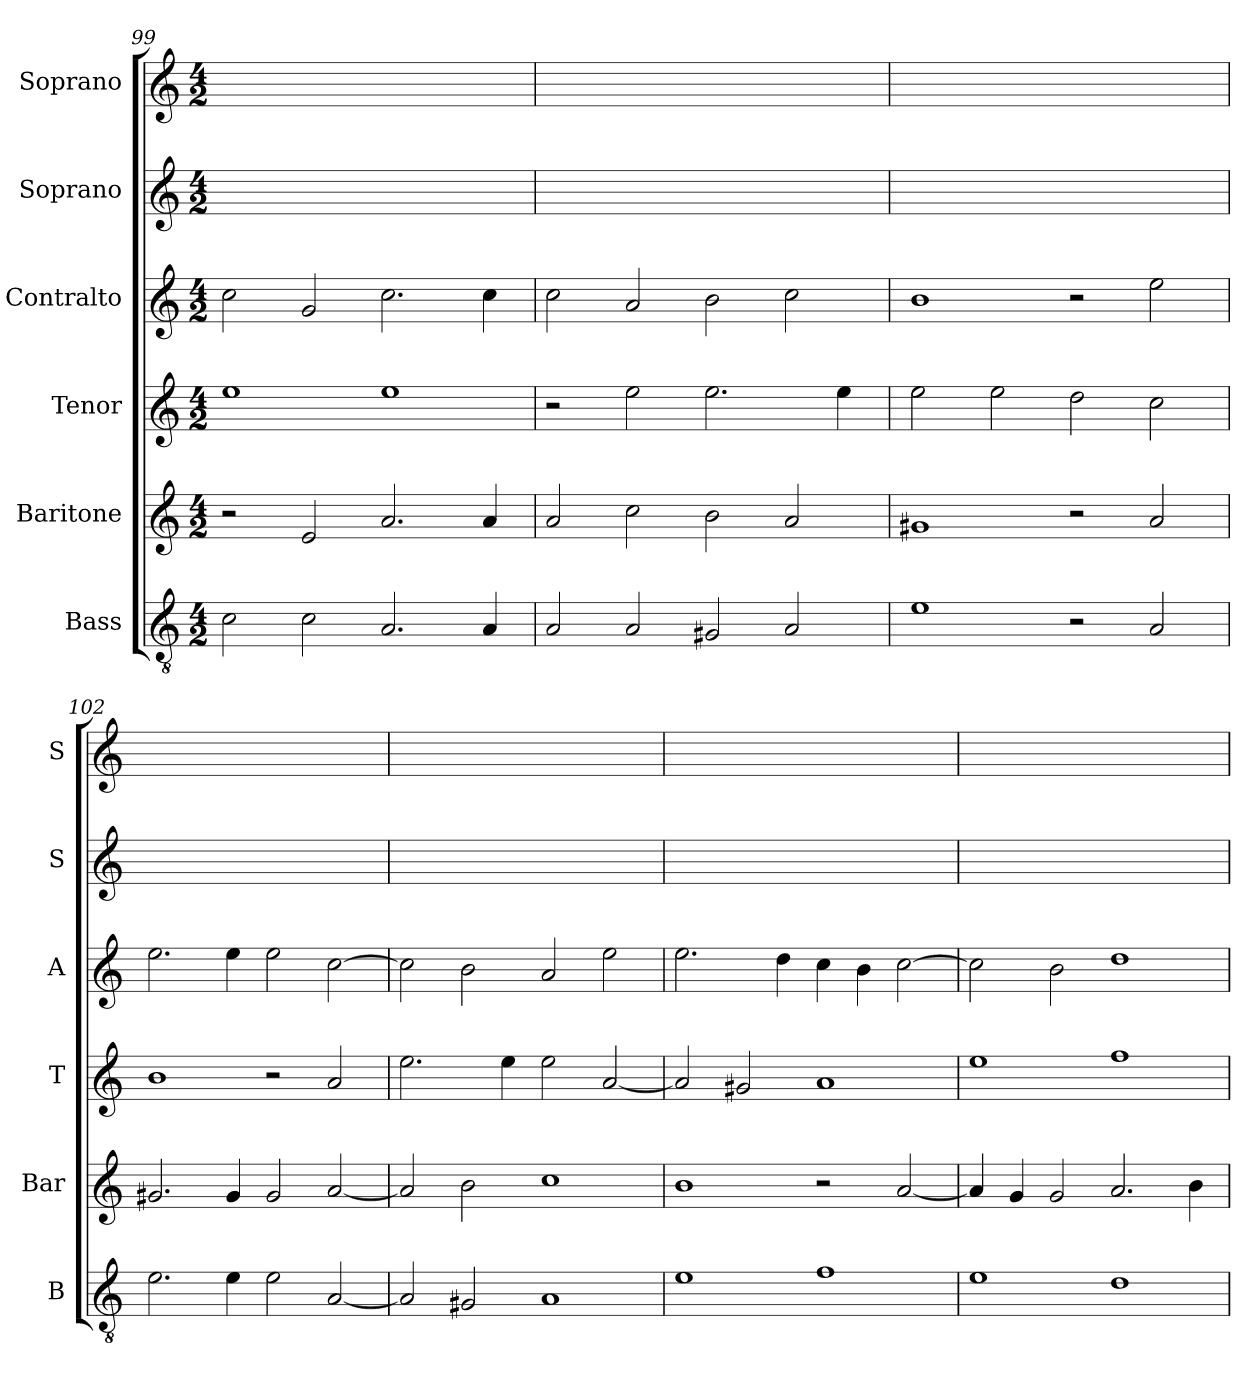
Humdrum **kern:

**kern	**kern	**kern	**kern	**kern	**kern
*part6	*part5	*part4	*part3	*part2	*part1
*staff6	*staff5	*staff4	*staff3	*staff2	*staff1
*I"Bass	*I"Baritone	*I"Tenor	*I"Contralto	*I"Soprano	*I"Soprano
*I'B	*I'Bar	*I'T	*I'A	*I'S	*I'S
*clefGv2	*clefG2	*clefG2	*clefG2	*clefG2	*clefG2
*k[]	*k[]	*k[]	*k[]	*k[]	*k[]
*G:mix	*G:mix	*G:mix	*G:mix	*G:mix	*G:mix
*M4/2	*M4/2	*M4/2	*M4/2	*M4/2	*M4/2
=99	=99	=99	=99	=99	=99
2c	2r	1ee	2cc	0ryy	0ryy
2c	2e	.	2g	.	.
2.A	2.a	1ee	2.cc	.	.
4A	4a	.	4cc	.	.
=100	=100	=100	=100	=100	=100
2A	2a	2r	2cc	0ryy	0ryy
2A	2cc	2ee	2a	.	.
2G#X	2b	2.ee	2b	.	.
2A	2a	.	2cc	.	.
.	.	4ee	.	.	.
=101	=101	=101	=101	=101	=101
1e	1g#X	2ee	1b	0ryy	0ryy
.	.	2ee	.	.	.
2r	2r	2dd	2r	.	.
2A	2a	2cc	2ee	.	.
=102	=102	=102	=102	=102	=102
2.e	2.g#X	1b	2.ee	0ryy	0ryy
4e	4g#	.	4ee	.	.
2e	2g#	2r	2ee	.	.
[2A	[2a	2a	[2cc	.	.
=103	=103	=103	=103	=103	=103
2A]	2a]	2.ee	2cc]	0ryy	0ryy
2G#X	2b	.	2b	.	.
.	.	4ee	.	.	.
1A	1cc	2ee	2a	.	.
.	.	[2a	2ee	.	.
=104	=104	=104	=104	=104	=104
1e	1b	2a]	2.ee	0ryy	0ryy
.	.	2g#X	.	.	.
.	.	.	4dd	.	.
1f	2r	1a	4cc	.	.
.	.	.	4b	.	.
.	[2a	.	[2cc	.	.
=105	=105	=105	=105	=105	=105
1e	4a]	1ee	2cc]	0ryy	0ryy
.	4g	.	.	.	.
.	2g	.	2b	.	.
1d	2.a	1ff	1dd	.	.
.	4b	.	.	.	.
=	=	=	=	=	=
*-	*-	*-	*-	*-	*-
